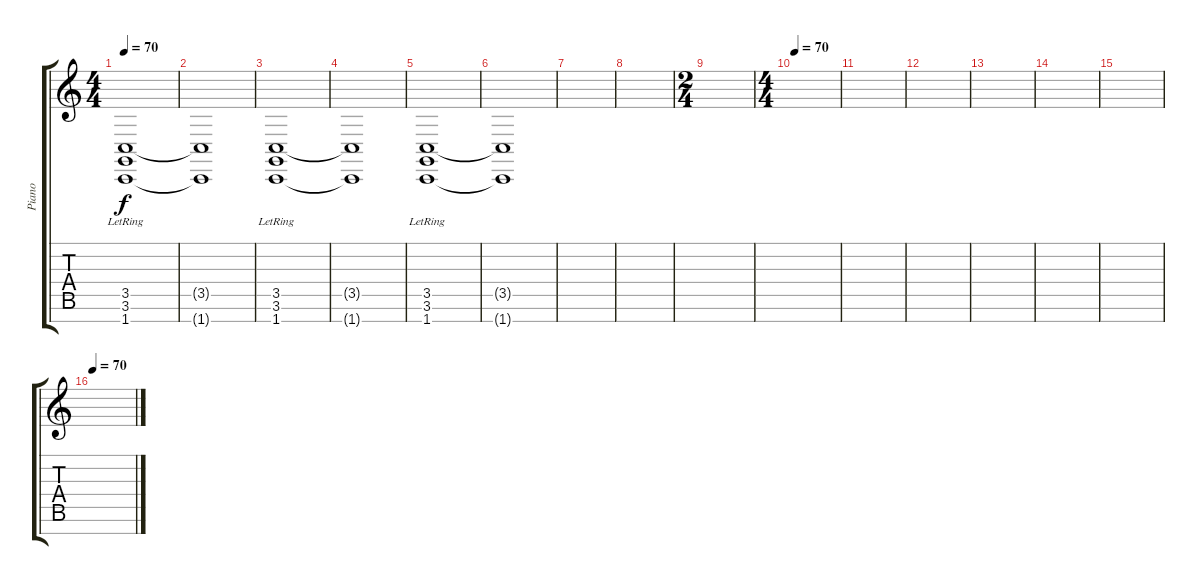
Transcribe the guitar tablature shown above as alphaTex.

\track ("Piano" "Piano") {instrument acousticgrandpiano}
\staff {score tabs}
\tuning (E4 B3 G3 D3 A2 E2 B1) {hide}
\ts (4 4)
\tempo 70
\clef g2
\ks c
(3.5 3.6 1.7{lr}).1{dy f} |
(3.5{t} 1.7{t}).1 |
(3.5 3.6 1.7{lr}).1 |
(3.5{t} 1.7{t}).1 |
(3.5 3.6 1.7{lr}).1 |
(3.5{t} 1.7{t}).1 |
|
|
\ts (2 4)
|
\ts (4 4)
\tempo 70
|
|
|
|
|
|
\tempo 70
